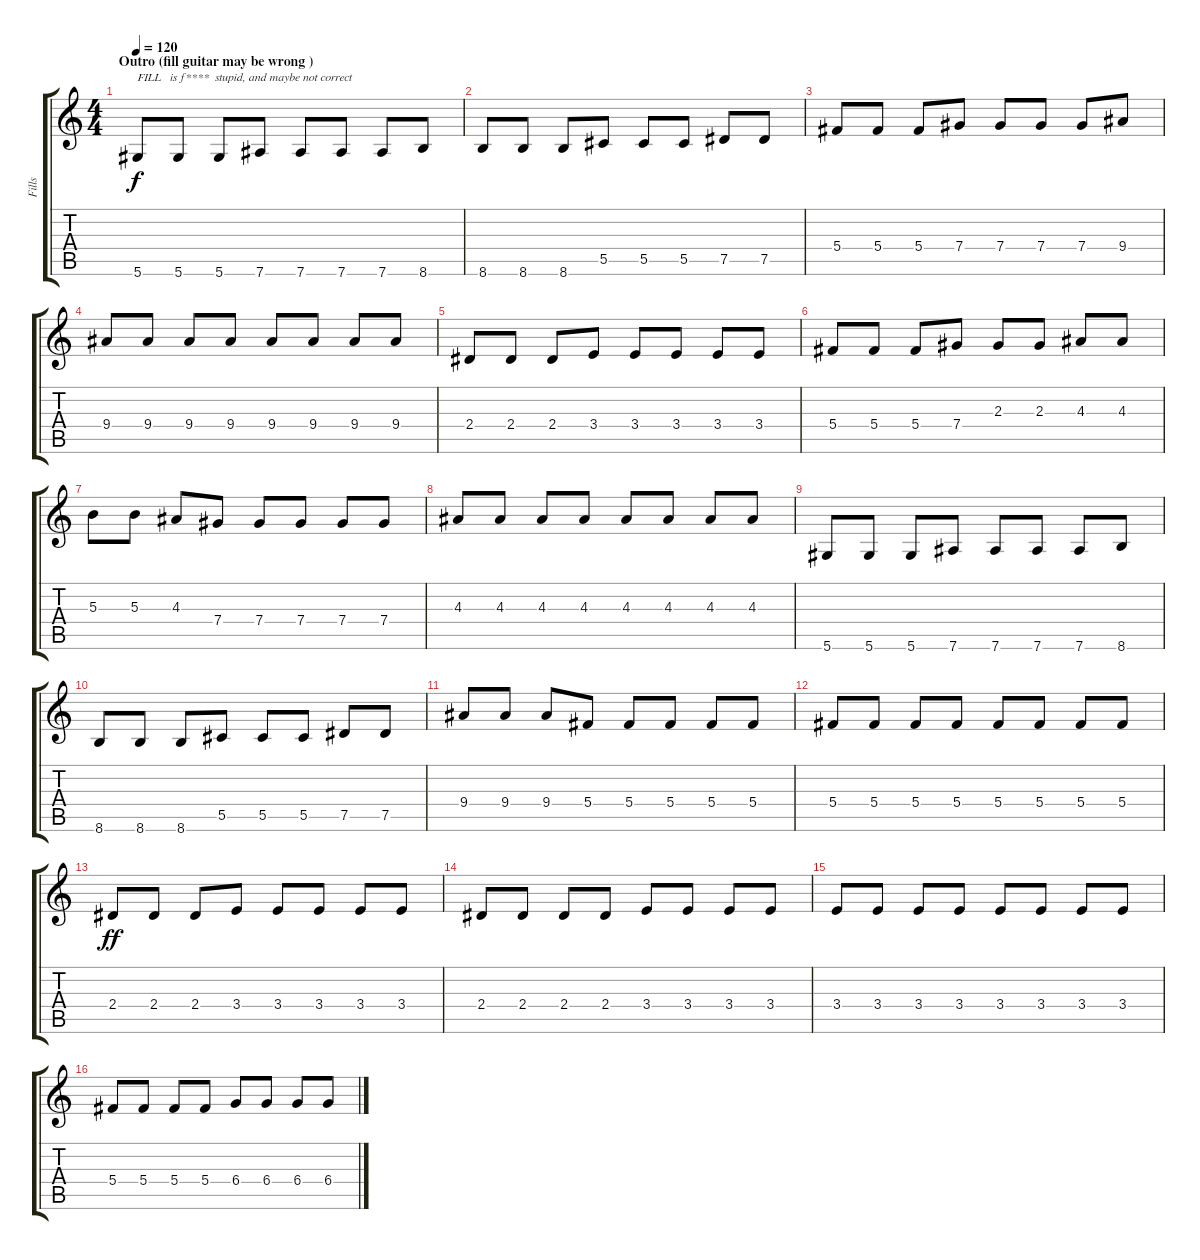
\track ("Fills" "Fills") {instrument distortionguitar}
\staff {score tabs}
\tuning (Eb4 Bb3 Gb3 Db3 Ab2 Eb2) {hide}
\ts (4 4)
\section ("" "Outro (fill guitar may be wrong )")
\tempo 120
\clef g2
\ks c
5.6.8{txt "FILL   is f****  stupid, and maybe not correct" dy f volume 13} 5.6.8 5.6.8 7.6.8 7.6.8 7.6.8 7.6.8 8.6.8 |
8.6.8 8.6.8 8.6.8 5.5.8 5.5.8 5.5.8 7.5.8 7.5.8 |
5.4.8 5.4.8 5.4.8 7.4.8 7.4.8 7.4.8 7.4.8 9.4.8 |
9.4.8 9.4.8 9.4.8 9.4.8 9.4.8 9.4.8 9.4.8 9.4.8 |
2.4.8 2.4.8 2.4.8 3.4.8 3.4.8 3.4.8 3.4.8 3.4.8 |
5.4.8 5.4.8 5.4.8 7.4.8 2.3.8 2.3.8 4.3.8 4.3.8 |
5.3.8 5.3.8 4.3.8 7.4.8 7.4.8 7.4.8 7.4.8 7.4.8 |
4.3.8 4.3.8 4.3.8 4.3.8 4.3.8 4.3.8 4.3.8 4.3.8 |
5.6.8{volume 13} 5.6.8 5.6.8 7.6.8 7.6.8 7.6.8 7.6.8 8.6.8 |
8.6.8 8.6.8 8.6.8 5.5.8 5.5.8 5.5.8 7.5.8 7.5.8 |
9.4.8 9.4.8 9.4.8 5.4.8 5.4.8 5.4.8 5.4.8 5.4.8 |
5.4.8 5.4.8 5.4.8 5.4.8 5.4.8 5.4.8 5.4.8 5.4.8 |
2.4.8{dy ff} 2.4.8 2.4.8 3.4.8 3.4.8 3.4.8 3.4.8 3.4.8 |
2.4.8 2.4.8 2.4.8 2.4.8 3.4.8 3.4.8 3.4.8 3.4.8 |
3.4.8 3.4.8 3.4.8 3.4.8 3.4.8 3.4.8 3.4.8 3.4.8 |
5.4.8 5.4.8 5.4.8 5.4.8 6.4.8 6.4.8 6.4.8 6.4.8
